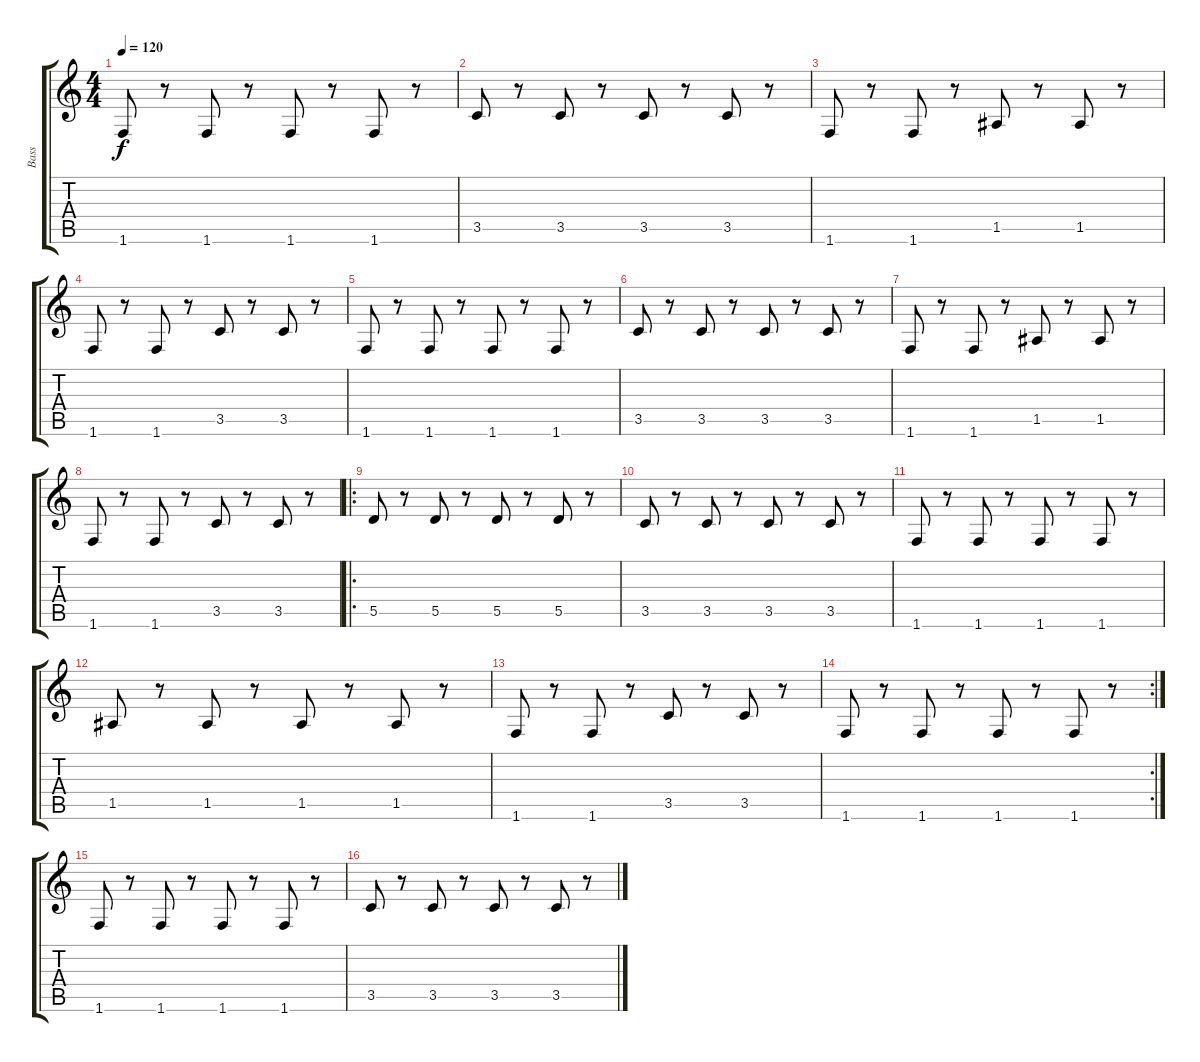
\track ("Bass" "Bass") {instrument fretlessbass}
\staff {score tabs}
\tuning (E4 B3 G3 D3 A2 E2) {hide}
\ts (4 4)
\tempo 120
\clef g2
\ks c
1.6.8{dy f instrument fretlessbass} r.8 1.6.8 r.8 1.6.8 r.8 1.6.8 r.8 |
3.5.8 r.8 3.5.8 r.8 3.5.8 r.8 3.5.8 r.8 |
1.6.8 r.8 1.6.8 r.8 1.5.8 r.8 1.5.8 r.8 |
1.6.8 r.8 1.6.8 r.8 3.5.8 r.8 3.5.8 r.8 |
1.6.8 r.8 1.6.8 r.8 1.6.8 r.8 1.6.8 r.8 |
3.5.8 r.8 3.5.8 r.8 3.5.8 r.8 3.5.8 r.8 |
1.6.8 r.8 1.6.8 r.8 1.5.8 r.8 1.5.8 r.8 |
1.6.8 r.8 1.6.8 r.8 3.5.8 r.8 3.5.8 r.8 |
\ro
5.5.8 r.8 5.5.8 r.8 5.5.8 r.8 5.5.8 r.8 |
3.5.8 r.8 3.5.8 r.8 3.5.8 r.8 3.5.8 r.8 |
1.6.8 r.8 1.6.8 r.8 1.6.8 r.8 1.6.8 r.8 |
1.5.8 r.8 1.5.8 r.8 1.5.8 r.8 1.5.8 r.8 |
1.6.8 r.8 1.6.8 r.8 3.5.8 r.8 3.5.8 r.8 |
\rc 2
1.6.8 r.8 1.6.8 r.8 1.6.8 r.8 1.6.8 r.8 |
1.6.8 r.8 1.6.8 r.8 1.6.8 r.8 1.6.8 r.8 |
3.5.8 r.8 3.5.8 r.8 3.5.8 r.8 3.5.8 r.8
